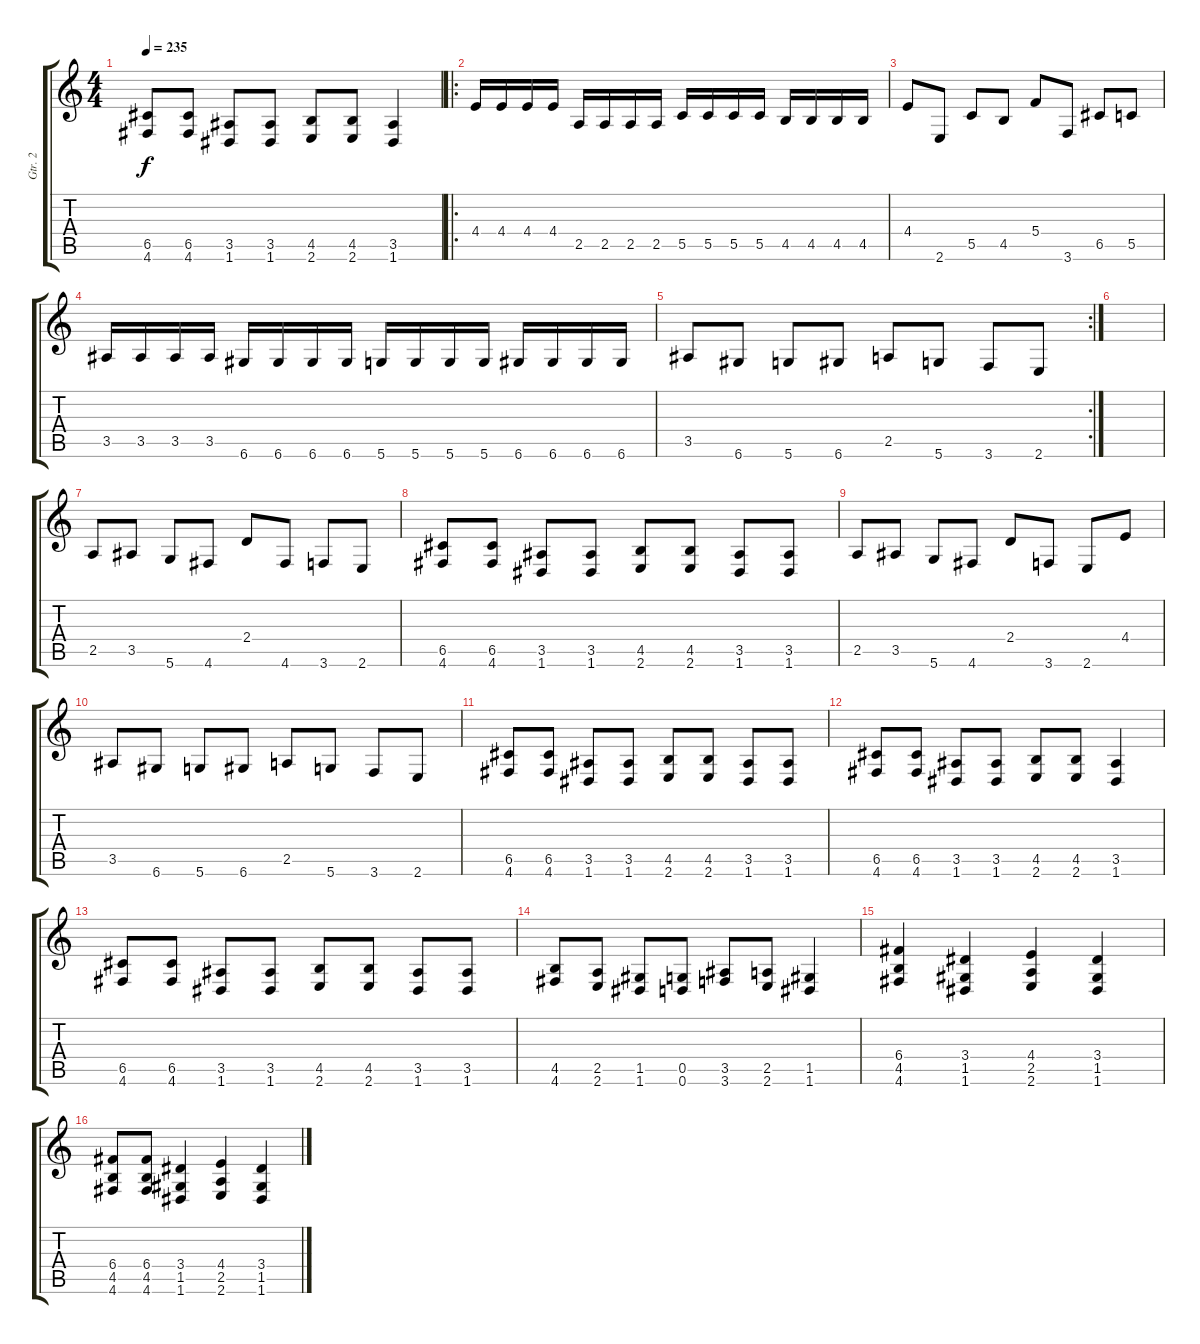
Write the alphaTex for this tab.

\track ("Gtr. 2" "Gtr. 2") {instrument distortionguitar}
\staff {score tabs}
\tuning (D4 A3 F3 C3 G2 D2) {hide}
\ts (4 4)
\tempo 235
\clef g2
\ks c
(6.5 4.6).8{dy f} (6.5 4.6).8 (3.5 1.6).8 (3.5 1.6).8 (4.5 2.6).8 (4.5 2.6).8 (3.5 1.6).4 |
\ro
4.4.16 4.4.16 4.4.16 4.4.16 2.5.16 2.5.16 2.5.16 2.5.16 5.5.16 5.5.16 5.5.16 5.5.16 4.5.16 4.5.16 4.5.16 4.5.16 |
4.4.8 2.6.8 5.5.8 4.5.8 5.4.8 3.6.8 6.5.8 5.5.8 |
3.5.16 3.5.16 3.5.16 3.5.16 6.6.16 6.6.16 6.6.16 6.6.16 5.6.16 5.6.16 5.6.16 5.6.16 6.6.16 6.6.16 6.6.16 6.6.16 |
\rc 2
3.5.8 6.6.8 5.6.8 6.6.8 2.5.8 5.6.8 3.6.8 2.6.8 |
|
2.5.8 3.5.8 5.6.8 4.6.8 2.4.8 4.6.8 3.6.8 2.6.8 |
(6.5 4.6).8 (6.5 4.6).8 (3.5 1.6).8 (3.5 1.6).8 (4.5 2.6).8 (4.5 2.6).8 (3.5 1.6).8 (3.5 1.6).8 |
2.5.8 3.5.8 5.6.8 4.6.8 2.4.8 3.6.8 2.6.8 4.4.8 |
3.5.8 6.6.8 5.6.8 6.6.8 2.5.8 5.6.8 3.6.8 2.6.8 |
(6.5 4.6).8 (6.5 4.6).8 (3.5 1.6).8 (3.5 1.6).8 (4.5 2.6).8 (4.5 2.6).8 (3.5 1.6).8 (3.5 1.6).8 |
(6.5 4.6).8 (6.5 4.6).8 (3.5 1.6).8 (3.5 1.6).8 (4.5 2.6).8 (4.5 2.6).8 (3.5 1.6).4 |
(6.5 4.6).8 (6.5 4.6).8 (3.5 1.6).8 (3.5 1.6).8 (4.5 2.6).8 (4.5 2.6).8 (3.5 1.6).8 (3.5 1.6).8 |
(4.5 4.6).8 (2.5 2.6).8 (1.5 1.6).8 (0.5 0.6).8 (3.5 3.6).8 (2.5 2.6).8 (1.5 1.6).4 |
(6.4 4.5 4.6).4 (3.4 1.5 1.6).4 (4.4 2.5 2.6).4 (3.4 1.5 1.6).4 |
(6.4 4.5 4.6).8 (6.4 4.5 4.6).8 (3.4 1.5 1.6).4 (4.4 2.5 2.6).4 (3.4 1.5 1.6).4
